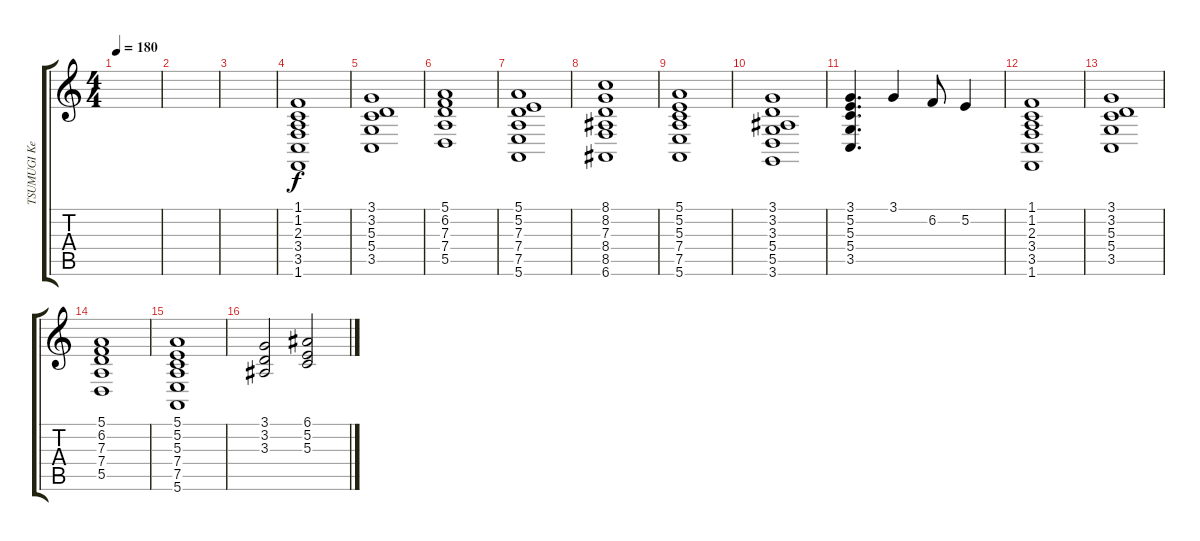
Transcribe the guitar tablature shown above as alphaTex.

\track ("TSUMUGI Keyboard" "TSUMUGI Ke") {instrument lead2sawtooth}
\staff {score tabs}
\tuning (E4 B3 G3 D3 A2 E2) {hide}
\ts (4 4)
\tempo 180
\clef g2
\ks c
|
|
|
(1.1 1.2 2.3 3.4 3.5 1.6).1 |
(3.1 3.2 5.3 5.4 3.5).1 |
(5.1 6.2 7.3 7.4 5.5).1 |
(5.1 5.2 7.3 7.4 7.5 5.6).1 |
(8.1 8.2 7.3 8.4 8.5 6.6).1 |
(5.1 5.2 5.3 7.4 7.5 5.6).1 |
(3.1 3.2 3.3 5.4 5.5 3.6).1 |
(3.1 5.2 5.3 5.4 3.5).4{d} 3.1.4 6.2.8 5.2.4 |
(1.1 1.2 2.3 3.4 3.5 1.6).1 |
(3.1 3.2 5.3 5.4 3.5).1 |
(5.1 6.2 7.3 7.4 5.5).1 |
(5.1 5.2 5.3 7.4 7.5 5.6).1 |
(3.1 3.2 3.3).2 (6.1 5.2 5.3).2
